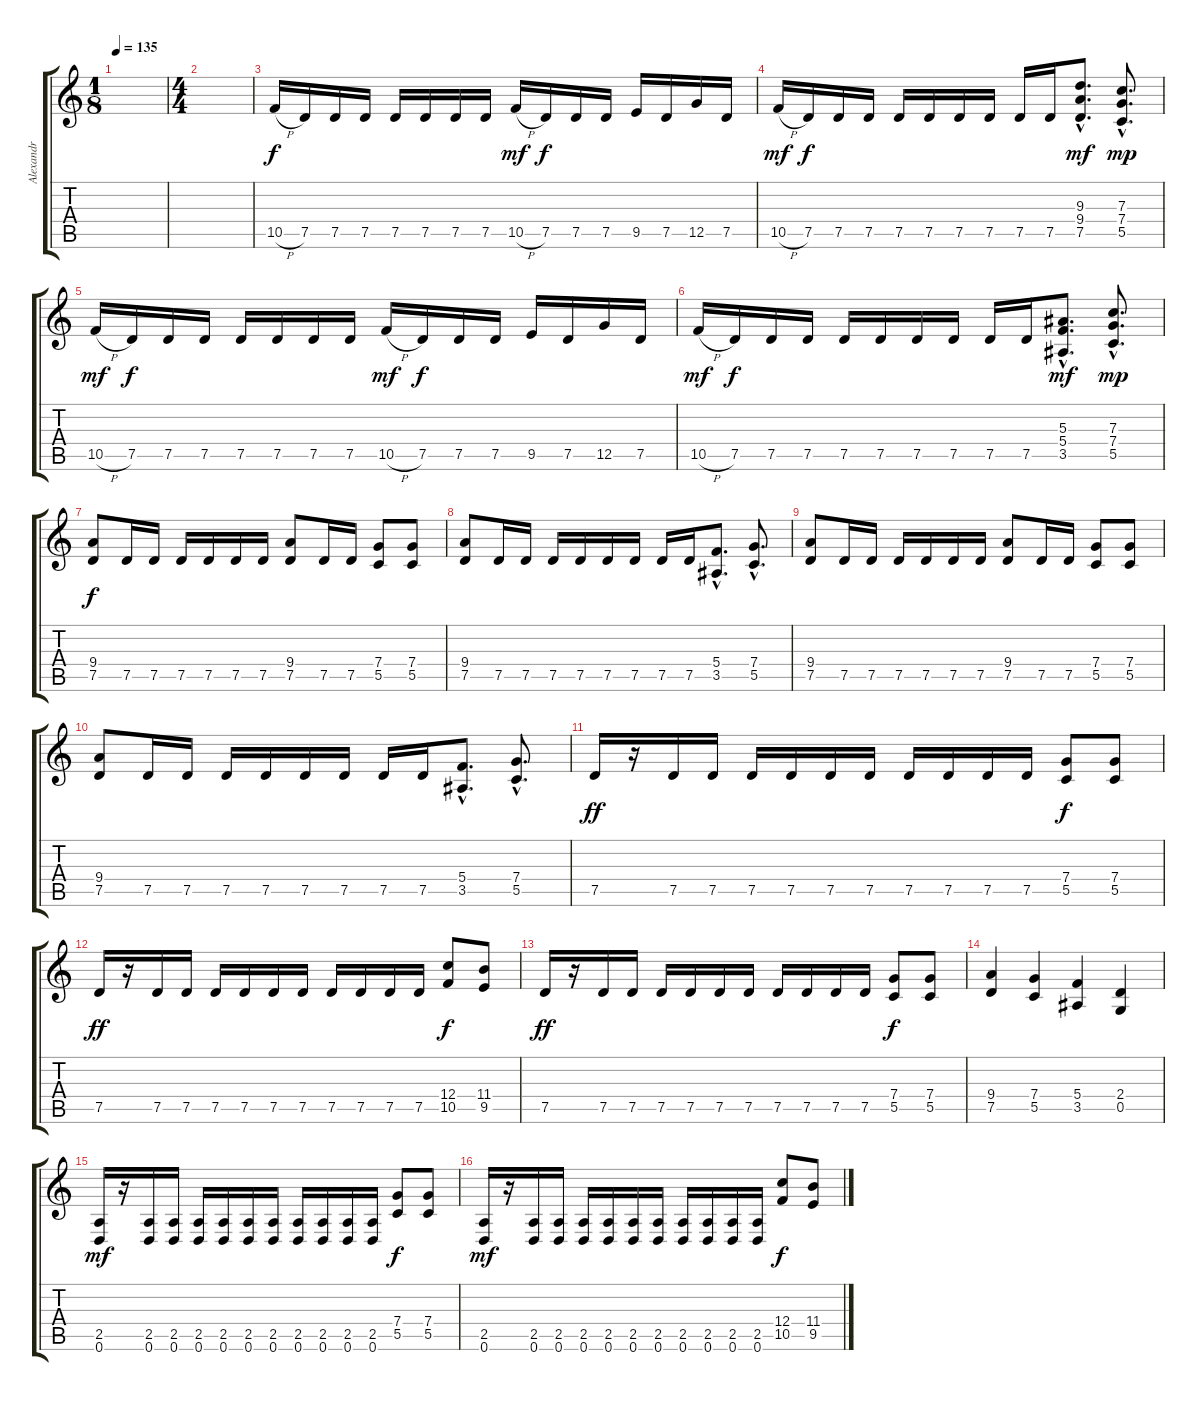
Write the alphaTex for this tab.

\track ("Alexandr" "Alexandr") {instrument distortionguitar}
\staff {score tabs}
\tuning (D4 A3 F3 C3 G2 D2) {hide}
\ts (1 8)
\tempo 135
\clef g2
\ks c
|
\ts (4 4)
|
10.5{h}.16 7.5.16{dy f} 7.5.16 7.5.16 7.5.16 7.5.16 7.5.16 7.5.16 10.5{h}.16{dy mf} 7.5.16{dy f} 7.5.16 7.5.16 9.5.16 7.5.16 12.5.16 7.5.16 |
10.5{h}.16{dy mf} 7.5.16{dy f} 7.5.16 7.5.16 7.5.16 7.5.16 7.5.16 7.5.16 7.5.16 7.5.16 (9.3{hac} 9.4{hac} 7.5{hac}).8{d dy mf} (7.3{hac} 7.4{hac} 5.5{hac}).8{d dy mp} |
10.5{h}.16{dy mf} 7.5.16{dy f} 7.5.16 7.5.16 7.5.16 7.5.16 7.5.16 7.5.16 10.5{h}.16{dy mf} 7.5.16{dy f} 7.5.16 7.5.16 9.5.16 7.5.16 12.5.16 7.5.16 |
10.5{h}.16{dy mf} 7.5.16{dy f} 7.5.16 7.5.16 7.5.16 7.5.16 7.5.16 7.5.16 7.5.16 7.5.16 (5.3{hac} 5.4{hac} 3.5{hac}).8{d dy mf} (7.3{hac} 7.4{hac} 5.5{hac}).8{d dy mp} |
(9.4 7.5).8{dy f} 7.5.16 7.5.16 7.5.16 7.5.16 7.5.16 7.5.16 (9.4 7.5).8 7.5.16 7.5.16 (7.4 5.5).8 (7.4 5.5).8 |
(9.4 7.5).8 7.5.16 7.5.16 7.5.16 7.5.16 7.5.16 7.5.16 7.5.16 7.5.16 (5.4{hac} 3.5{hac}).8{d} (7.4{hac} 5.5{hac}).8{d} |
(9.4 7.5).8 7.5.16 7.5.16 7.5.16 7.5.16 7.5.16 7.5.16 (9.4 7.5).8 7.5.16 7.5.16 (7.4 5.5).8 (7.4 5.5).8 |
(9.4 7.5).8 7.5.16 7.5.16 7.5.16 7.5.16 7.5.16 7.5.16 7.5.16 7.5.16 (5.4{hac} 3.5{hac}).8{d} (7.4{hac} 5.5{hac}).8{d} |
7.5.16{dy ff} r.16 7.5.16 7.5.16 7.5.16 7.5.16 7.5.16 7.5.16 7.5.16 7.5.16 7.5.16 7.5.16 (7.4 5.5).8{dy f} (7.4 5.5).8 |
7.5.16{dy ff} r.16 7.5.16 7.5.16 7.5.16 7.5.16 7.5.16 7.5.16 7.5.16 7.5.16 7.5.16 7.5.16 (12.4 10.5).8{dy f} (11.4 9.5).8 |
7.5.16{dy ff} r.16 7.5.16 7.5.16 7.5.16 7.5.16 7.5.16 7.5.16 7.5.16 7.5.16 7.5.16 7.5.16 (7.4 5.5).8{dy f} (7.4 5.5).8 |
(9.4 7.5).4 (7.4 5.5).4 (5.4 3.5).4 (2.4 0.5).4 |
(2.5 0.6).16{dy mf} r.16 (2.5 0.6).16 (2.5 0.6).16 (2.5 0.6).16 (2.5 0.6).16 (2.5 0.6).16 (2.5 0.6).16 (2.5 0.6).16 (2.5 0.6).16 (2.5 0.6).16 (2.5 0.6).16 (7.4 5.5).8{dy f} (7.4 5.5).8 |
(2.5 0.6).16{dy mf} r.16 (2.5 0.6).16 (2.5 0.6).16 (2.5 0.6).16 (2.5 0.6).16 (2.5 0.6).16 (2.5 0.6).16 (2.5 0.6).16 (2.5 0.6).16 (2.5 0.6).16 (2.5 0.6).16 (12.4 10.5).8{dy f} (11.4 9.5).8
